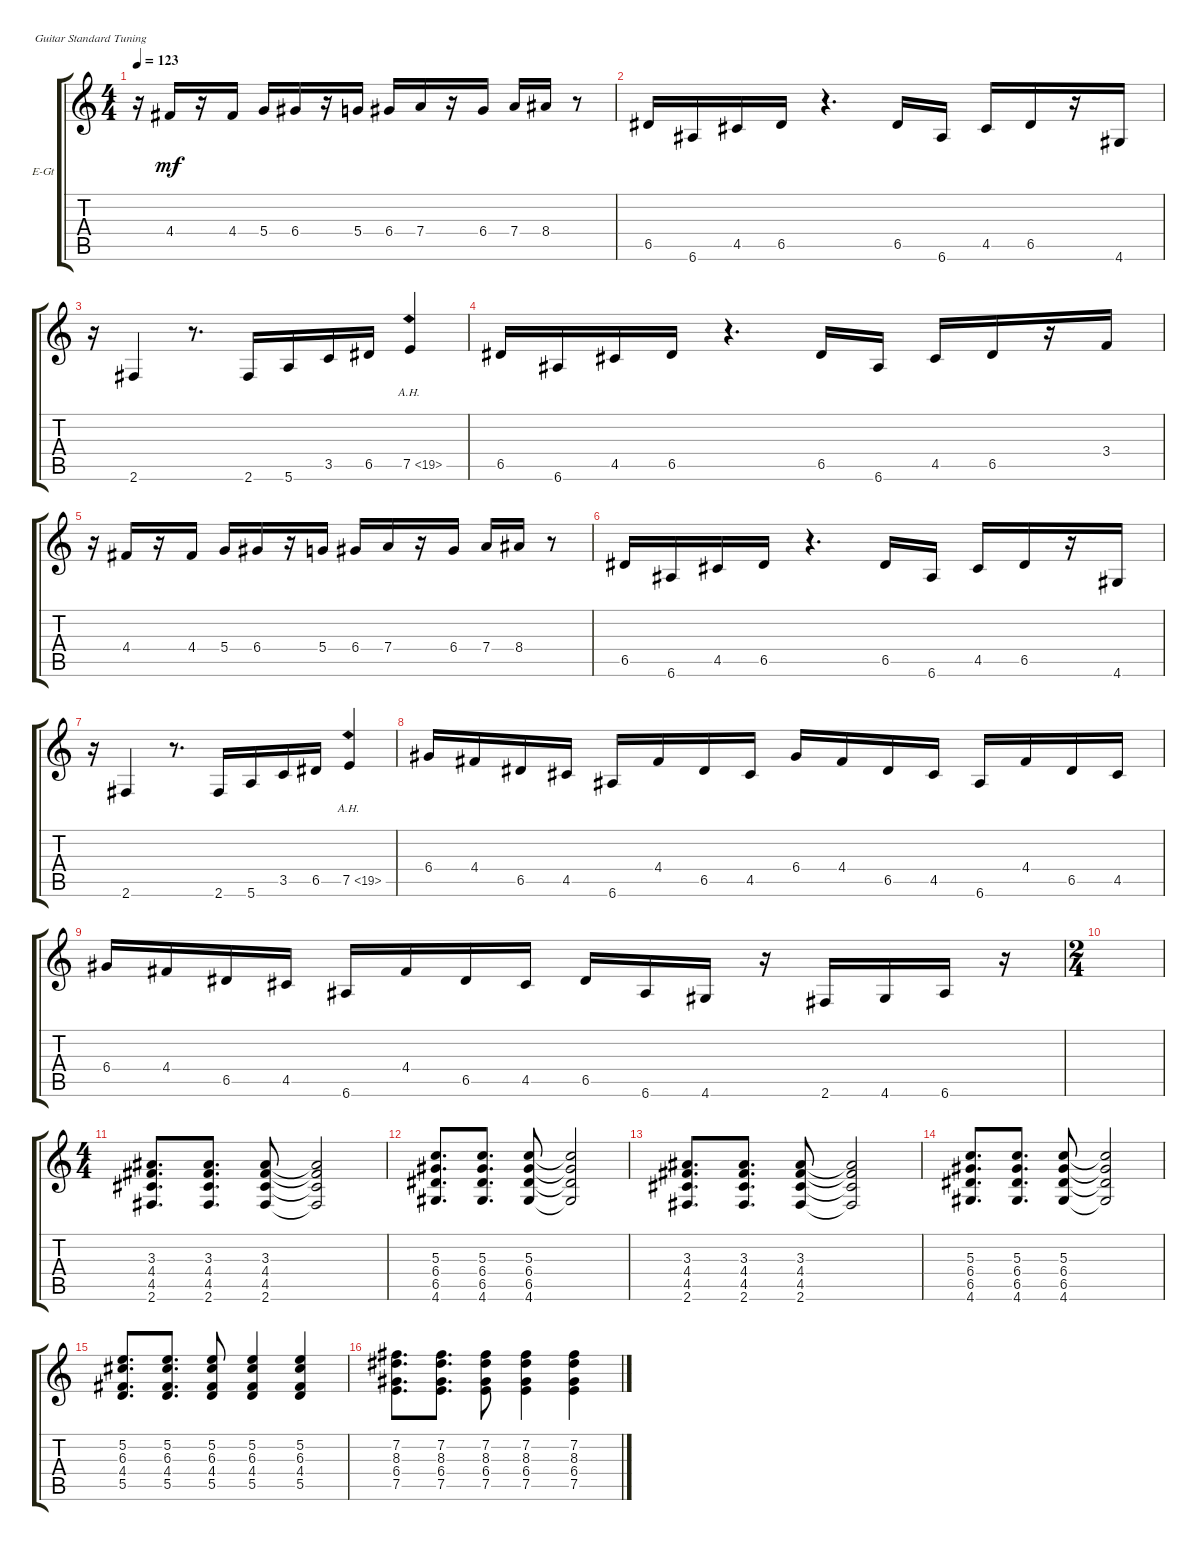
\defaultSystemsLayout 4
\bracketExtendMode groupsimilarinstruments
\firstSystemTrackNameOrientation horizontal
\otherSystemsTrackNameOrientation horizontal
\track ("Electric Guitar" "E-Gt") {instrument electricguitarclean}
\staff {score tabs}
\tuning (E4 B3 G3 D3 A2 E2)
\ts (4 4)
\tempo 123
\clef g2
\ks c
r.16{dy mf} 4.4.16 r.16 4.4.16 5.4.16 6.4.16 r.16 5.4.16 6.4.16 7.4.16 r.16 6.4.16 7.4.16 8.4.16 r.8 |
6.5.16 6.6.16 4.5.16 6.5.16 r.4{d} 6.5.16 6.6.16 4.5.16 6.5.16 r.16 4.6.16 |
r.16 2.6.4 r.8{d} 2.6.16 5.6.16 3.5.16 6.5.16 7.5{ah 12}.4 |
6.5.16 6.6.16 4.5.16 6.5.16 r.4{d} 6.5.16 6.6.16 4.5.16 6.5.16 r.16 3.4.16 |
r.16 4.4.16 r.16 4.4.16 5.4.16 6.4.16 r.16 5.4.16 6.4.16 7.4.16 r.16 6.4.16 7.4.16 8.4.16 r.8 |
6.5.16 6.6.16 4.5.16 6.5.16 r.4{d} 6.5.16 6.6.16 4.5.16 6.5.16 r.16 4.6.16 |
r.16 2.6.4 r.8{d} 2.6.16 5.6.16 3.5.16 6.5.16 7.5{ah 12}.4 |
6.4.16 4.4.16 6.5.16 4.5.16 6.6.16 4.4.16 6.5.16 4.5.16 6.4.16 4.4.16 6.5.16 4.5.16 6.6.16 4.4.16 6.5.16 4.5.16 |
6.4.16 4.4.16 6.5.16 4.5.16 6.6.16 4.4.16 6.5.16 4.5.16 6.5.16 6.6.16 4.6.16 r.16 2.6.16 4.6.16 6.6.16 r.16 |
\ts (2 4)
|
\ts (4 4)
(2.6 4.5 4.4 3.3).8{d} (3.3 2.6 4.5 4.4).8{d} (3.3 2.6 4.5 4.4).8 (3.3{t} 4.4{t} 4.5{t} 2.6{t}).2 |
(4.6 6.5 6.4 5.3).8{d} (5.3 4.6 6.5 6.4).8{d} (5.3 4.6 6.5 6.4).8 (5.3{t} 6.4{t} 6.5{t} 4.6{t}).2 |
(2.6 4.5 4.4 3.3).8{d} (3.3 2.6 4.5 4.4).8{d} (3.3 2.6 4.5 4.4).8 (3.3{t} 4.4{t} 4.5{t} 2.6{t}).2 |
(4.6 6.5 6.4 5.3).8{d} (5.3 4.6 6.5 6.4).8{d} (5.3 4.6 6.5 6.4).8 (5.3{t} 6.4{t} 6.5{t} 4.6{t}).2 |
(4.4 6.3 5.5 5.2).8{d} (4.4 6.3 5.5 5.2).8{d} (4.4 6.3 5.5 5.2).8 (4.4 6.3 5.5 5.2).4 (4.4 6.3 5.5 5.2).4 |
(6.4 8.3 7.5 7.2).8{d} (6.4 8.3 7.5 7.2).8{d} (6.4 8.3 7.5 7.2).8 (6.4 8.3 7.5 7.2).4 (6.4 8.3 7.5 7.2).4
